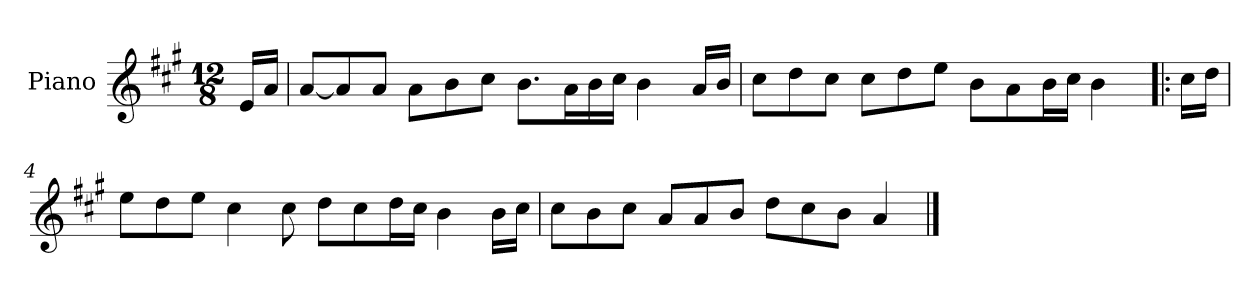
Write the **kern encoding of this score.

**kern
*part1
*staff1
*I"Piano
*I'Pno.
*clefG2
*k[f#c#g#]
*M12/8
=
16e/LL
16a/JJ
=1
[8a/L
8a/]
8a/J
8a\L
8b\
8cc#\J
8.b\L
16a\L
16b\
16cc#\JJ
4b\
16a/LL
16b/JJ
=2
8cc#\L
8dd\
8cc#\J
8cc#\L
8dd\
8ee\J
8b\L
8a\
16b\L
16cc#\JJ
4b\
=3!|:
16cc#\LL
16dd\JJ
=4
8ee\L
8dd\
8ee\J
4cc#\
8cc#\
8dd\L
8cc#\
16dd\L
16cc#\JJ
4b\
16b\LL
16cc#\JJ
!!LO:LB:g=z
=5
8cc#\L
8b\
8cc#\J
8a/L
8a/
8b/J
8dd\L
8cc#\
8b\J
4a/
==
*-
